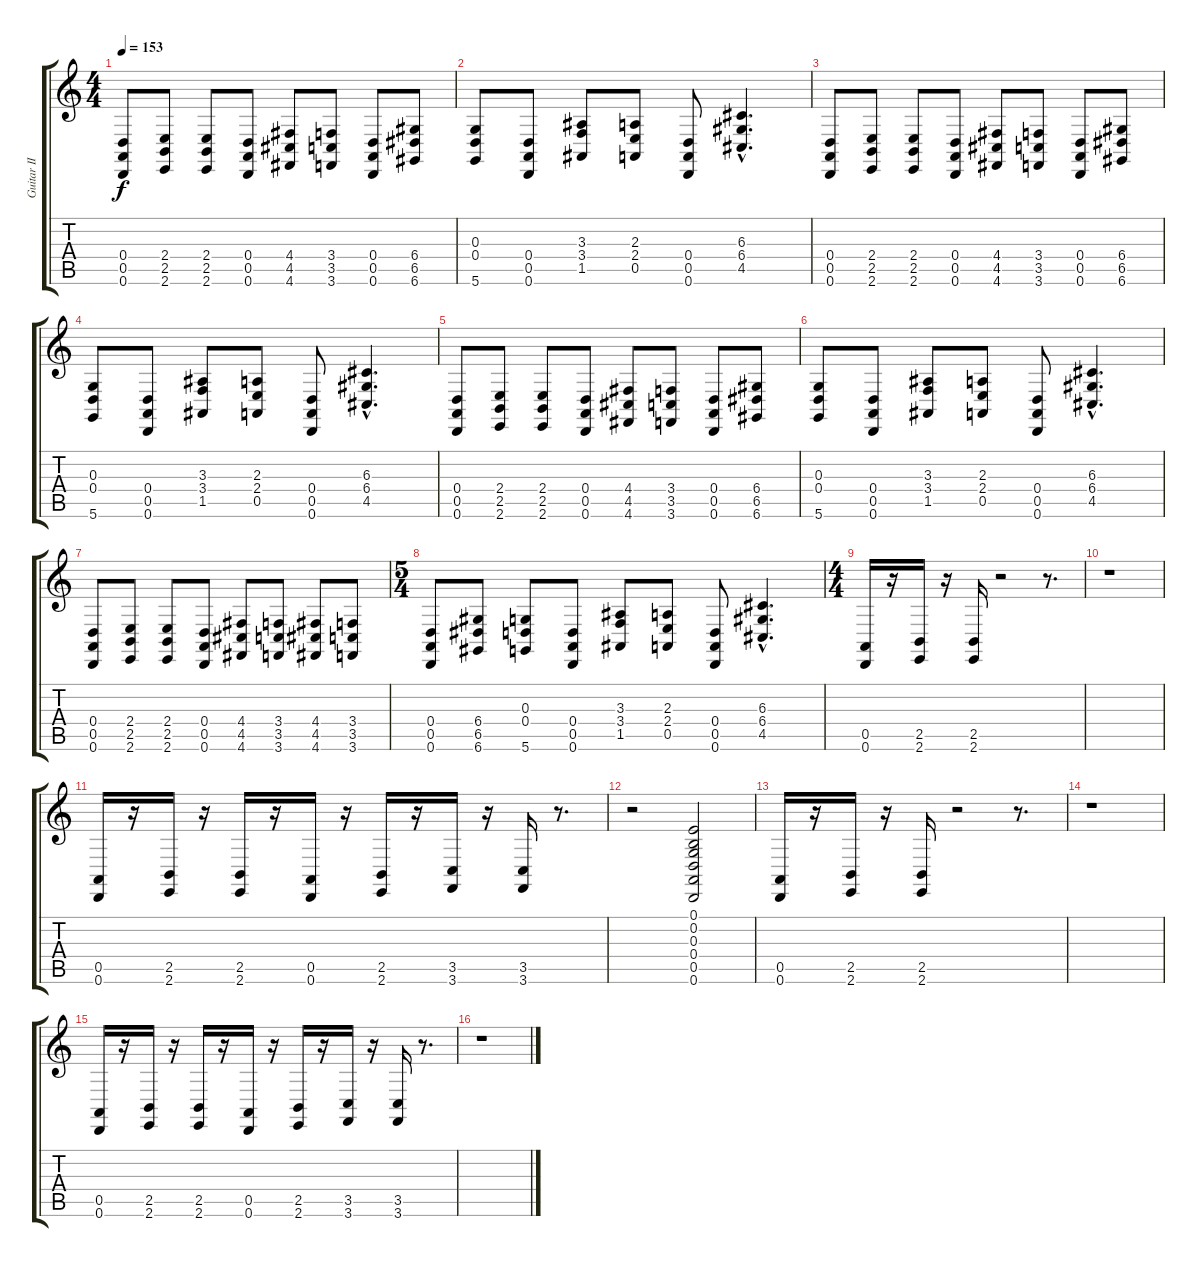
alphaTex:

\track ("Guitar II" "Guitar II") {instrument lead2sawtooth}
\staff {score tabs}
\tuning (E4 B3 G3 D3 A2 D2) {hide}
\ts (4 4)
\tempo 153
\clef g2
\ks c
(0.4 0.5 0.6).8{dy f} (2.4 2.5 2.6).8 (2.4 2.5 2.6).8 (0.4 0.5 0.6).8 (4.4 4.5 4.6).8 (3.4 3.5 3.6).8 (0.4 0.5 0.6).8 (6.4 6.5 6.6).8 |
(0.3 0.4 5.6).8 (0.4 0.5 0.6).8 (3.3 3.4 1.5).8 (2.3 2.4 0.5).8 (0.4 0.5 0.6).8 (6.3{hac} 6.4{hac} 4.5{hac}).4{d} |
(0.4 0.5 0.6).8 (2.4 2.5 2.6).8 (2.4 2.5 2.6).8 (0.4 0.5 0.6).8 (4.4 4.5 4.6).8 (3.4 3.5 3.6).8 (0.4 0.5 0.6).8 (6.4 6.5 6.6).8 |
(0.3 0.4 5.6).8 (0.4 0.5 0.6).8 (3.3 3.4 1.5).8 (2.3 2.4 0.5).8 (0.4 0.5 0.6).8 (6.3{hac} 6.4{hac} 4.5{hac}).4{d} |
(0.4 0.5 0.6).8 (2.4 2.5 2.6).8 (2.4 2.5 2.6).8 (0.4 0.5 0.6).8 (4.4 4.5 4.6).8 (3.4 3.5 3.6).8 (0.4 0.5 0.6).8 (6.4 6.5 6.6).8 |
(0.3 0.4 5.6).8 (0.4 0.5 0.6).8 (3.3 3.4 1.5).8 (2.3 2.4 0.5).8 (0.4 0.5 0.6).8 (6.3{hac} 6.4{hac} 4.5{hac}).4{d} |
(0.4 0.5 0.6).8 (2.4 2.5 2.6).8 (2.4 2.5 2.6).8 (0.4 0.5 0.6).8 (4.4 4.5 4.6).8 (3.4 3.5 3.6).8 (4.4 4.5 4.6).8 (3.4 3.5 3.6).8 |
\ts (5 4)
(0.4 0.5 0.6).8 (6.4 6.5 6.6).8 (0.3 0.4 5.6).8 (0.4 0.5 0.6).8 (3.3 3.4 1.5).8 (2.3 2.4 0.5).8 (0.4 0.5 0.6).8 (6.3{hac} 6.4{hac} 4.5{hac}).4{d} |
\ts (4 4)
(0.5 0.6).16 r.16 (2.5 2.6).16 r.16 (2.5 2.6).16 r.2 r.8{d} |
r.1 |
(0.5 0.6).16 r.16 (2.5 2.6).16 r.16 (2.5 2.6).16 r.16 (0.5 0.6).16 r.16 (2.5 2.6).16 r.16 (3.5 3.6).16 r.16 (3.5 3.6).16 r.8{d} |
r.2 (0.1 0.2 0.3 0.4 0.5 0.6).2 |
(0.5 0.6).16 r.16 (2.5 2.6).16 r.16 (2.5 2.6).16 r.2 r.8{d} |
r.1 |
(0.5 0.6).16 r.16 (2.5 2.6).16 r.16 (2.5 2.6).16 r.16 (0.5 0.6).16 r.16 (2.5 2.6).16 r.16 (3.5 3.6).16 r.16 (3.5 3.6).16 r.8{d} |
r.1
